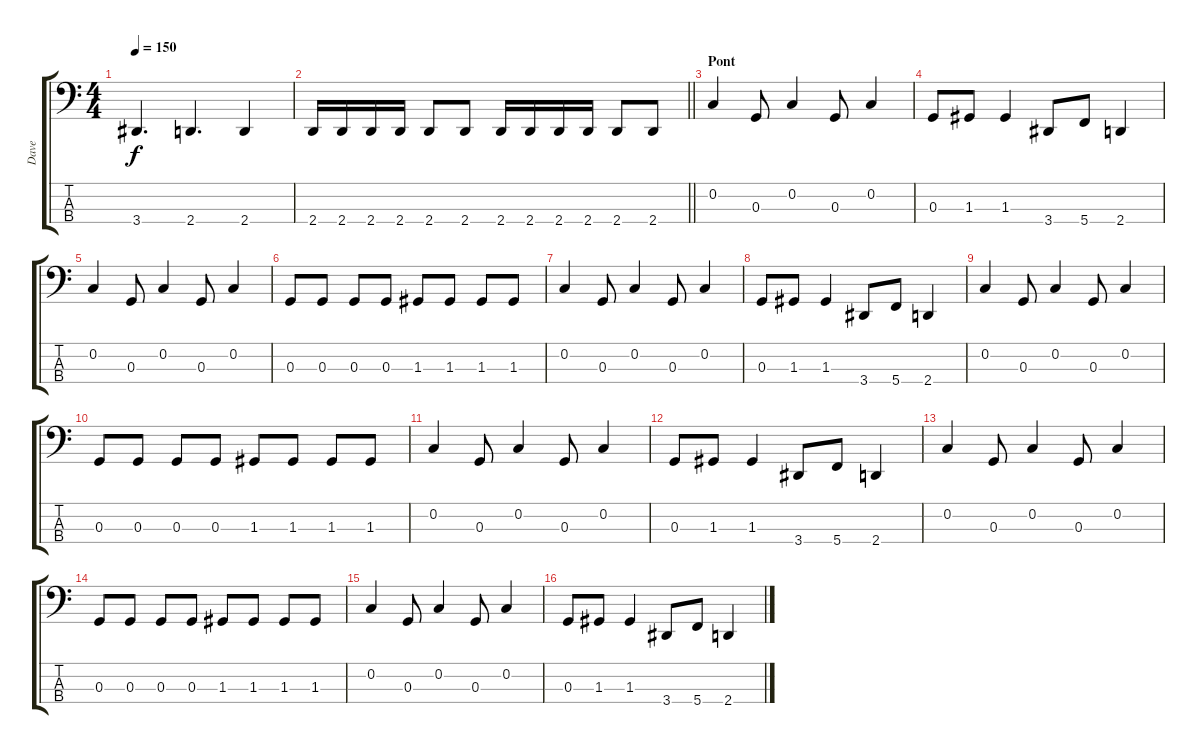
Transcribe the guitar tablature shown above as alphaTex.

\track ("Dave" "Dave") {instrument electricbasspick}
\staff {score tabs}
\tuning (F2 C2 G1 C1) {hide}
\ts (4 4)
\tempo 150
\clef f4
\ks c
3.4.4{d dy f} 2.4.4{d} 2.4.4 |
\barLineRight lightlight
2.4.16 2.4.16 2.4.16 2.4.16 2.4.8 2.4.8 2.4.16 2.4.16 2.4.16 2.4.16 2.4.8 2.4.8 |
\section ("" "Pont")
0.2.4 0.3.8 0.2.4 0.3.8 0.2.4 |
0.3.8 1.3.8 1.3.4 3.4.8 5.4.8 2.4.4 |
0.2.4 0.3.8 0.2.4 0.3.8 0.2.4 |
0.3.8 0.3.8 0.3.8 0.3.8 1.3.8 1.3.8 1.3.8 1.3.8 |
0.2.4 0.3.8 0.2.4 0.3.8 0.2.4 |
0.3.8 1.3.8 1.3.4 3.4.8 5.4.8 2.4.4 |
0.2.4 0.3.8 0.2.4 0.3.8 0.2.4 |
0.3.8 0.3.8 0.3.8 0.3.8 1.3.8 1.3.8 1.3.8 1.3.8 |
0.2.4 0.3.8 0.2.4 0.3.8 0.2.4 |
0.3.8 1.3.8 1.3.4 3.4.8 5.4.8 2.4.4 |
0.2.4 0.3.8 0.2.4 0.3.8 0.2.4 |
0.3.8 0.3.8 0.3.8 0.3.8 1.3.8 1.3.8 1.3.8 1.3.8 |
0.2.4 0.3.8 0.2.4 0.3.8 0.2.4 |
0.3.8 1.3.8 1.3.4 3.4.8 5.4.8 2.4.4
